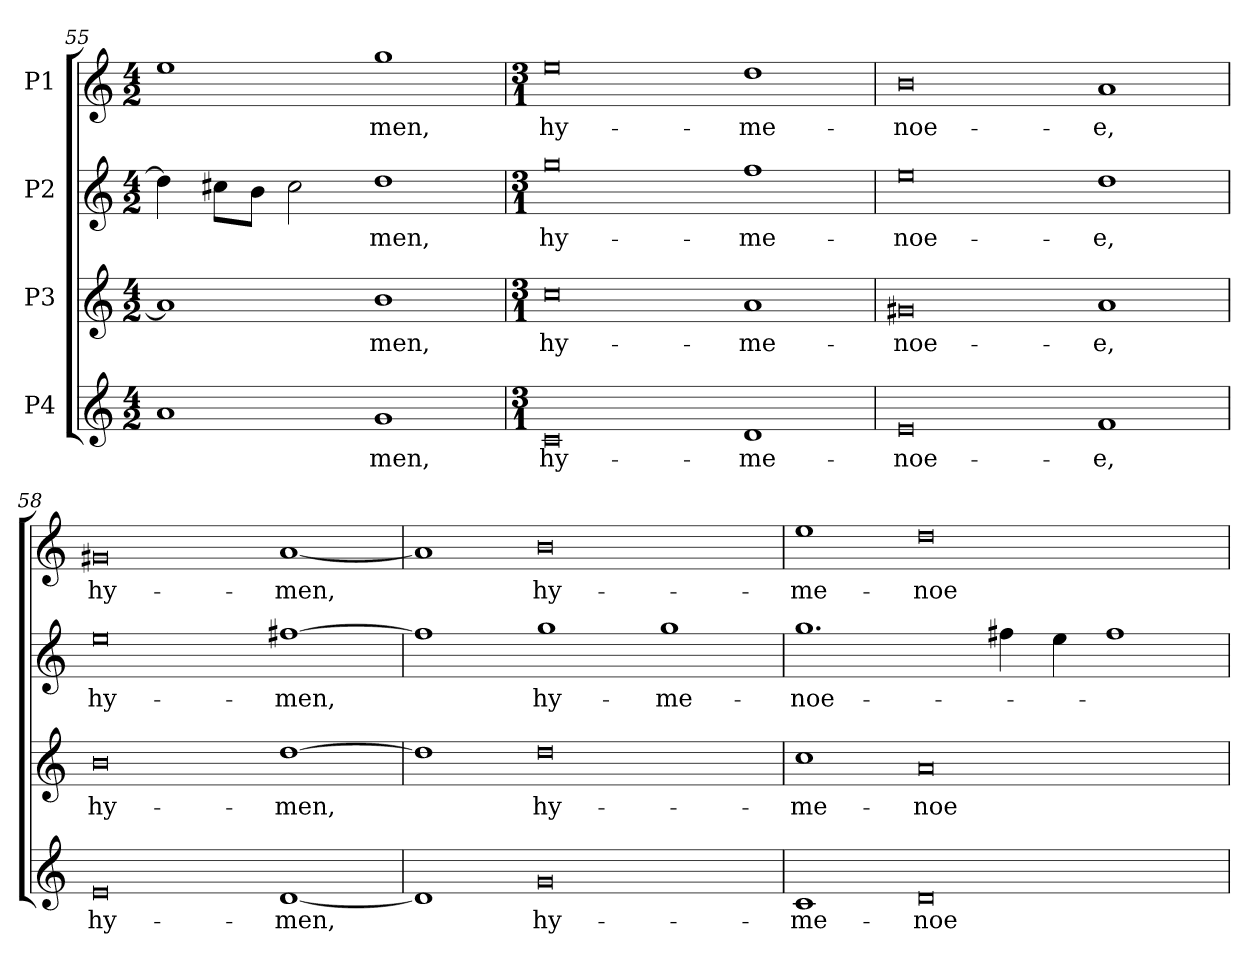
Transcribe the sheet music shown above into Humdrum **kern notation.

**kern	**text	**kern	**text	**kern	**text	**kern	**text
*part4	*part4	*part3	*part3	*part2	*part2	*part1	*part1
*staff4	*staff4	*staff3	*staff3	*staff2	*staff2	*staff1	*staff1
*I"P4	*	*I"P3	*	*I"P2	*	*I"P1	*
*clefG2	*	*clefG2	*	*clefG2	*	*clefG2	*
*k[]	*	*k[]	*	*k[]	*	*k[]	*
*C:	*	*C:	*	*C:	*	*C:	*
*M4/2	*	*M4/2	*	*M4/2	*	*M4/2	*
=55	=55	=55	=55	=55	=55	=55	=55
1ai	.	1ai]	.	4ddi\]	.	1eei	.
.	.	.	.	8cc#Xi\L	.	.	.
.	.	.	.	8bi\J	.	.	.
.	.	.	.	2cc#i\	.	.	.
!	!LO:LY:b:color=#000000	!	!	!	!	!	!
!	!	!	!LO:LY:b:color=#000000	!	!	!	!
!	!	!	!	!	!LO:LY:b:color=#000000	!	!
!	!	!	!	!	!	!	!LO:LY:b:color=#000000
1gi	-men,	1bi	-men,	1ddi	-men,	1ggi	-men,
=56	=56	=56	=56	=56	=56	=56	=56
*M3/1	*	*M3/1	*	*M3/1	*	*M3/1	*
!	!LO:LY:b:color=#000000	!	!	!	!	!	!
!	!	!	!LO:LY:b:color=#000000	!	!	!	!
!	!	!	!	!	!LO:LY:b:color=#000000	!	!
!	!	!	!	!	!	!	!LO:LY:b:color=#000000
0ci	hy-	0cci	hy-	0ggi	hy-	0eei	hy-
!	!LO:LY:b:color=#000000	!	!	!	!	!	!
!	!	!	!LO:LY:b:color=#000000	!	!	!	!
!	!	!	!	!	!LO:LY:b:color=#000000	!	!
!	!	!	!	!	!	!	!LO:LY:b:color=#000000
1di	-me-	1ai	-me-	1ffi	-me-	1ddi	-me-
!!LO:LB:g=z
=57	=57	=57	=57	=57	=57	=57	=57
!	!LO:LY:b:color=#000000	!	!	!	!	!	!
!	!	!	!LO:LY:b:color=#000000	!	!	!	!
!	!	!	!	!	!LO:LY:b:color=#000000	!	!
!	!	!	!	!	!	!	!LO:LY:b:color=#000000
0ei	-noe-	0g#Xi	-noe-	0eei	-noe-	0bi	-noe-
!	!LO:LY:b:color=#000000	!	!	!	!	!	!
!	!	!	!LO:LY:b:color=#000000	!	!	!	!
!	!	!	!	!	!LO:LY:b:color=#000000	!	!
!	!	!	!	!	!	!	!LO:LY:b:color=#000000
1fi	-e,	1ai	-e,	1ddi	-e,	1ai	-e,
=58	=58	=58	=58	=58	=58	=58	=58
!	!LO:LY:b:color=#000000	!	!	!	!	!	!
!	!	!	!LO:LY:b:color=#000000	!	!	!	!
!	!	!	!	!	!LO:LY:b:color=#000000	!	!
!	!	!	!	!	!	!	!LO:LY:b:color=#000000
0ei	hy-	0bi	hy-	0eei	hy-	0g#Xi	hy-
!	!LO:LY:b:color=#000000	!	!	!	!	!	!
!	!	!	!LO:LY:b:color=#000000	!	!	!	!
!	!	!	!	!	!LO:LY:b:color=#000000	!	!
!	!	!	!	!	!	!	!LO:LY:b:color=#000000
[1di	-men,	[1ddi	-men,	[1ff#Xi	-men,	[1ai	-men,
=59	=59	=59	=59	=59	=59	=59	=59
1di]	.	1ddi]	.	1ff#i]	.	1ai]	.
!	!LO:LY:b:color=#000000	!	!	!	!	!	!
!	!	!	!LO:LY:b:color=#000000	!	!	!	!
!	!	!	!	!	!LO:LY:b:color=#000000	!	!
!	!	!	!	!	!	!	!LO:LY:b:color=#000000
0gi	hy-	0ddi	hy-	1ggi	hy-	0bi	hy-
!	!	!	!	!	!LO:LY:b:color=#000000	!	!
.	.	.	.	1ggi	-me-	.	.
=60	=60	=60	=60	=60	=60	=60	=60
!	!LO:LY:b:color=#000000	!	!	!	!	!	!
!	!	!	!LO:LY:b:color=#000000	!	!	!	!
!	!	!	!	!	!LO:LY:b:color=#000000	!	!
!	!	!	!	!	!	!	!LO:LY:b:color=#000000
1ci	-me-	1cci	-me-	1.ggi	-noe-	1eei	-me-
!	!LO:LY:b:color=#000000	!	!	!	!	!	!
!	!	!	!LO:LY:b:color=#000000	!	!	!	!
!	!	!	!	!	!	!	!LO:LY:b:color=#000000
0di	-noe-	0ai	-noe-	.	.	0ddi	-noe-
.	.	.	.	4ff#Xi\	.	.	.
.	.	.	.	4eei\	.	.	.
.	.	.	.	1ff#i	.	.	.
=	=	=	=	=	=	=	=
*-	*-	*-	*-	*-	*-	*-	*-
